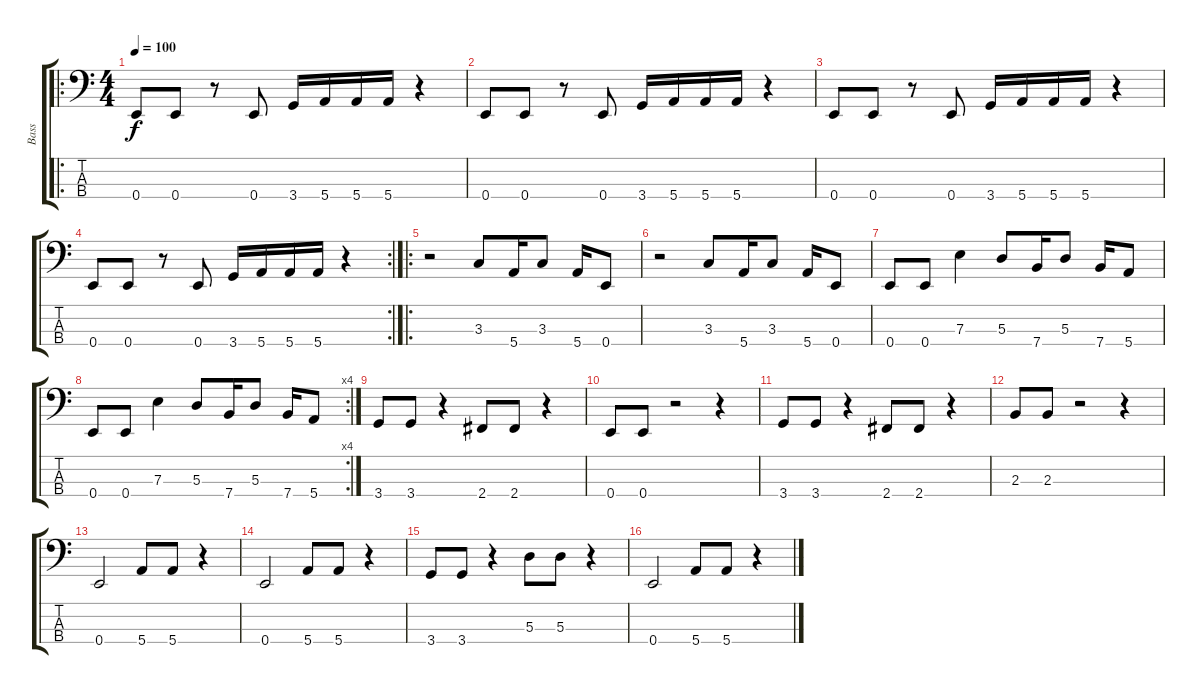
\track ("Bass" "Bass") {instrument electricbasspick}
\staff {score tabs}
\tuning (G2 D2 A1 E1) {hide}
\ro
\ts (4 4)
\tempo 100
\clef f4
\ks c
0.4.8{dy f instrument electricbasspick} 0.4.8 r.8 0.4.8 3.4.16 5.4.16 5.4.16 5.4.16 r.4 |
0.4.8 0.4.8 r.8 0.4.8 3.4.16 5.4.16 5.4.16 5.4.16 r.4 |
0.4.8 0.4.8 r.8 0.4.8 3.4.16 5.4.16 5.4.16 5.4.16 r.4 |
\rc 2
0.4.8 0.4.8 r.8 0.4.8 3.4.16 5.4.16 5.4.16 5.4.16 r.4 |
\ro
r.2 3.3.8 5.4.16 3.3.8 5.4.16 0.4.8 |
r.2 3.3.8 5.4.16 3.3.8 5.4.16 0.4.8 |
0.4.8 0.4.8 7.3.4 5.3.8 7.4.16 5.3.8 7.4.16 5.4.8 |
\rc 4
0.4.8 0.4.8 7.3.4 5.3.8 7.4.16 5.3.8 7.4.16 5.4.8 |
3.4.8 3.4.8 r.4 2.4.8 2.4.8 r.4 |
0.4.8 0.4.8 r.2 r.4 |
3.4.8 3.4.8 r.4 2.4.8 2.4.8 r.4 |
2.3.8 2.3.8 r.2 r.4 |
0.4.2 5.4.8 5.4.8 r.4 |
0.4.2 5.4.8 5.4.8 r.4 |
3.4.8 3.4.8 r.4 5.3.8 5.3.8 r.4 |
0.4.2 5.4.8 5.4.8 r.4
